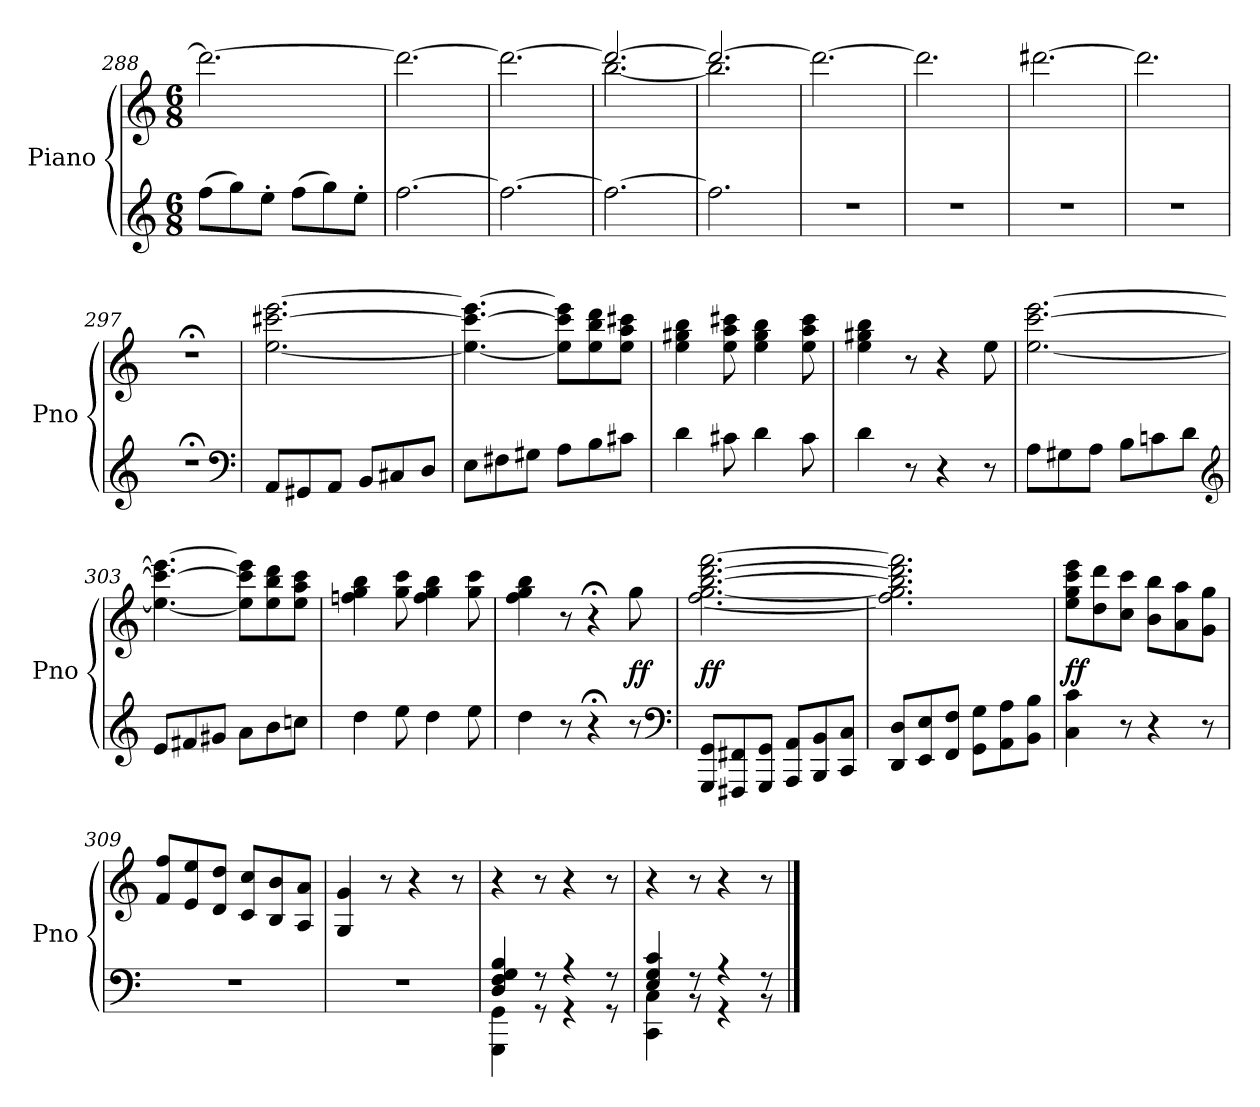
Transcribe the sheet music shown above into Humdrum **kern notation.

**kern	**kern	**dynam
*part1	*part1	*part1
*staff2	*staff1	*staff1/2
*I"Piano	*	*
*I'Pno	*	*
*clefG2	*clefG2	*
*k[]	*k[]	*
*C:	*C:	*
*M6/8	*M6/8	*
=288	=288	=288
(8ffL	2.ddd_	.
8gg)	.	.
8ee'J	.	.
(8ffL	.	.
8gg)	.	.
8ee'J	.	.
=289	=289	=289
[2.ff	2.ddd_	.
=290	=290	=290
2.ff_	2.ddd_	.
=291	=291	=291
*	*^	*
2.ff_	2.ddd_	[2.bb	.
=292	=292	=292	=292
2.ff]	2.ddd_	2.bb]	.
*	*v	*v	*
=293	=293	=293
2.r	2.ddd_	.
=294	=294	=294
2.r	2.ddd]	.
=295	=295	=295
2.r	[2.ddd#X	.
=296	=296	=296
2.r	2.ddd#]	.
=297	=297	=297
2.r;<	2.r;<	.
*clefF4	*	*
=298	=298	=298
8AAL	[2.ee [2.ccc#X [2.eee	.
8GG#X	.	.
8AAJ	.	.
8BBL	.	.
8C#X	.	.
8DJ	.	.
=299	=299	=299
8EL	4.ee_ 4.ccc#_ 4.eee_	.
8F#X	.	.
8G#XJ	.	.
8AL	8ee] 8ccc#] 8eee]L	.
8B	8ee 8bb 8ddd	.
8c#XJ	8ee 8aa 8ccc#XJ	.
=300	=300	=300
4d	4ee 4gg#X 4bb	.
8c#X	8ee 8aa 8ccc#X	.
4d	4ee 4gg# 4bb	.
8c#	8ee 8aa 8ccc#	.
=301	=301	=301
4d	4ee 4gg#X 4bb	.
8r	8r	.
4r	4r	.
8r	8ee	.
=302	=302	=302
8AL	[2.ee [2.ccc [2.eee	.
8G#X	.	.
8AJ	.	.
8BL	.	.
8cn	.	.
8dJ	.	.
*clefG2	*	*
=303	=303	=303
8eL	4.ee_ 4.ccc_ 4.eee_	.
8f#X	.	.
8g#XJ	.	.
8aL	8ee] 8ccc] 8eee]L	.
8b	8ee 8bb 8ddd	.
8ccnJ	8ee 8aa 8cccJ	.
=304	=304	=304
4dd	4ffn 4gg 4bb	.
8ee	8gg 8ccc	.
4dd	4ff 4gg 4bb	.
8ee	8gg 8ccc	.
=305	=305	=305
4dd	4ff 4gg 4bb	.
8r	8r	.
4r;<	4r;<	.
8r	8gg	ff
*clefF4	*	*
=306	=306	=306
8GGG 8GGL	[2.ff [2.gg [2.bb [2.ddd [2.fff	ff
8FFF#X 8FF#X	.	.
8GGG 8GGJ	.	.
8AAA 8AAL	.	.
8BBB 8BB	.	.
8CC 8CJ	.	.
=307	=307	=307
8DD 8DL	2.ff] 2.gg] 2.bb] 2.ddd] 2.fff]	.
8EE 8E	.	.
8FF 8FJ	.	.
8GG 8GL	.	.
8AA 8A	.	.
8BB 8BJ	.	.
=308	=308	=308
4C 4c	8ee 8gg 8ccc 8eeeL	ff
.	8dd 8ddd	.
8r	8cc 8cccJ	.
4r	8b 8bbL	.
.	8a 8aa	.
8r	8g 8ggJ	.
=309	=309	=309
2.r	8f 8ffL	.
.	8e 8ee	.
.	8d 8ddJ	.
.	8c 8ccL	.
.	8B 8b	.
.	8A 8aJ	.
=310	=310	=310
2.r	4G 4g	.
.	8r	.
.	4r	.
.	8r	.
=311	=311	=311
*^	*	*
4D 4F 4G 4B	4GGG 4GG	4r	.
8r	8r	8r	.
4r	4r	4r	.
8r	8r	8r	.
=312	=312	=312	=312
4E 4G 4c	4CC 4C	4r	.
8r	8r	8r	.
4r	4r	4r	.
8r	8r	8r	.
*v	*v	*	*
==	==	==
*-	*-	*-
